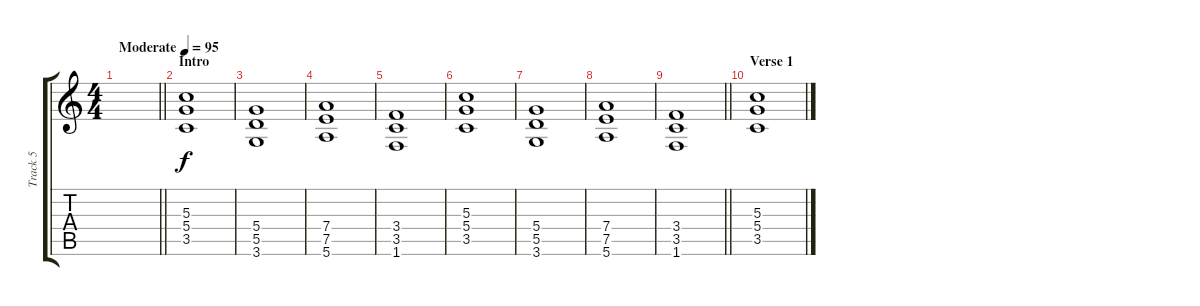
\track ("Track 5" "Track 5") {instrument distortionguitar}
\staff {score tabs}
\tuning (E4 B3 G3 D3 A2 E2) {hide}
\ts (4 4)
\tempo (95 "Moderate")
\clef g2
\barLineRight lightlight
\ks c
|
\section ("" "Intro")
(5.3 5.4 3.5).1 |
(5.4 5.5 3.6).1 |
(7.4 7.5 5.6).1 |
(3.4 3.5 1.6).1 |
(5.3 5.4 3.5).1 |
(5.4 5.5 3.6).1 |
(7.4 7.5 5.6).1 |
\barLineRight lightlight
(3.4 3.5 1.6).1 |
\section ("" "Verse 1")
(5.3 5.4 3.5).1
